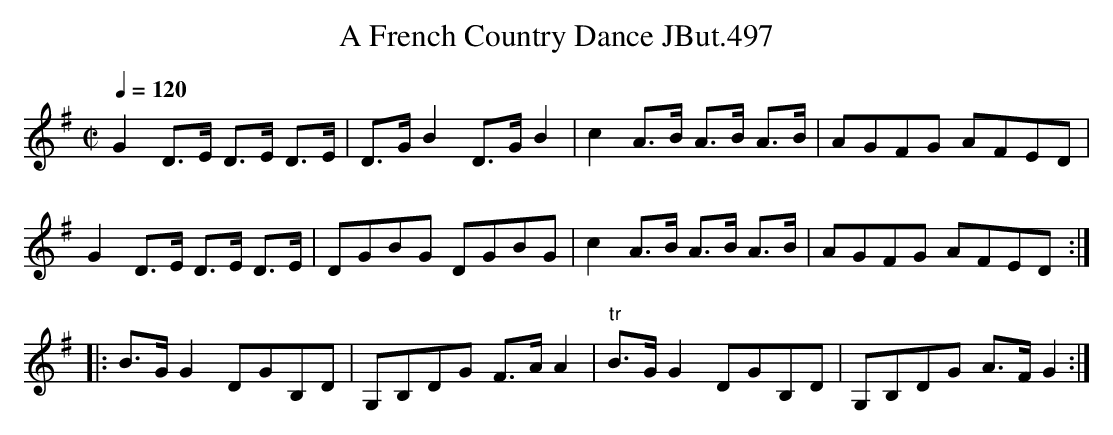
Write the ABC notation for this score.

X:1
T:French Country Dance JBut.497, A
M:C|
L:1/8
Q:1/4=120
K:G
G2 D>E D>E D>E|D>GB2D>GB2|c2 A>B A>B A>B|AGFG AFED|
G2D>E D>E D>E|DGBG DGBG|c2A>B A>B A>B|AGFG AFED:|
|:B>G G2 DGB,D|G,B,DG F>AA2|"tr"B>GG2 DGB,D|G,B,DG A>FG2:|
